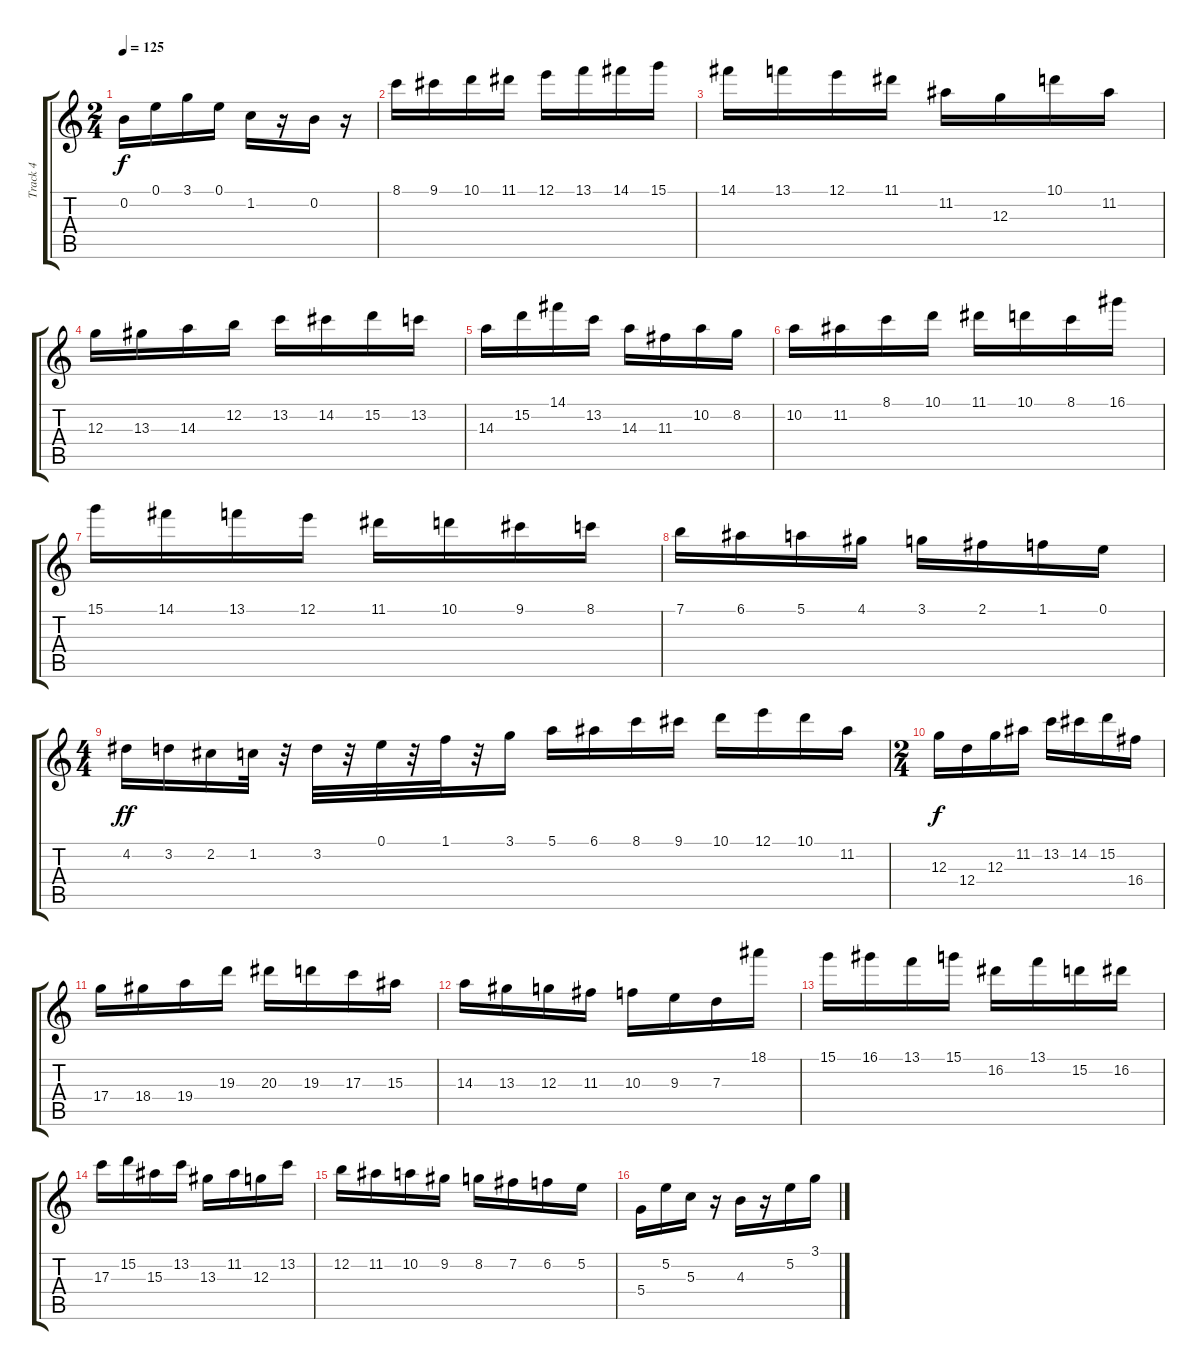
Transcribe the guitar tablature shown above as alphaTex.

\track ("Track 4" "Track 4") {instrument overdrivenguitar}
\staff {score tabs}
\tuning (E4 B3 G3 D3 A2 E2) {hide}
\ts (2 4)
\tempo 125
\clef g2
\ks c
0.2.16{dy f} 0.1.16 3.1.16 0.1.16 1.2.16 r.16 0.2.16 r.16 |
8.1.16 9.1.16 10.1.16 11.1.16 12.1.16 13.1.16 14.1.16 15.1.16 |
14.1.16 13.1.16 12.1.16 11.1.16 11.2.16 12.3.16 10.1.16 11.2.16 |
12.3.16 13.3.16 14.3.16 12.2.16 13.2.16 14.2.16 15.2.16 13.2.16 |
14.3.16 15.2.16 14.1.16 13.2.16 14.3.16 11.3.16 10.2.16 8.2.16 |
10.2.16 11.2.16 8.1.16 10.1.16 11.1.16 10.1.16 8.1.16 16.1.16 |
15.1.16 14.1.16 13.1.16 12.1.16 11.1.16 10.1.16 9.1.16 8.1.16 |
7.1.16 6.1.16 5.1.16 4.1.16 3.1.16 2.1.16 1.1.16 0.1.16 |
\ts (4 4)
4.2.16{dy ff} 3.2.16 2.2.16 1.2.32 r.32 3.2.32 r.32 0.1.32 r.32 1.1.32 r.32 3.1.16 5.1.16 6.1.16 8.1.16 9.1.16 10.1.16 12.1.16 10.1.16 11.2.16 |
\ts (2 4)
12.3.16{dy f} 12.4.16 12.3.16 11.2.16 13.2.16 14.2.16 15.2.16 16.4.16 |
17.4.16 18.4.16 19.4.16 19.3.16 20.3.16 19.3.16 17.3.16 15.3.16 |
14.3.16 13.3.16 12.3.16 11.3.16 10.3.16 9.3.16 7.3.16 18.1.16 |
15.1.16 16.1.16 13.1.16 15.1.16 16.2.16 13.1.16 15.2.16 16.2.16 |
17.3.16 15.2.16 15.3.16 13.2.16 13.3.16 11.2.16 12.3.16 13.2.16 |
12.2.16 11.2.16 10.2.16 9.2.16 8.2.16 7.2.16 6.2.16 5.2.16 |
5.4.16 5.2.16 5.3.16 r.16 4.3.16 r.16 5.2.16 3.1.16
